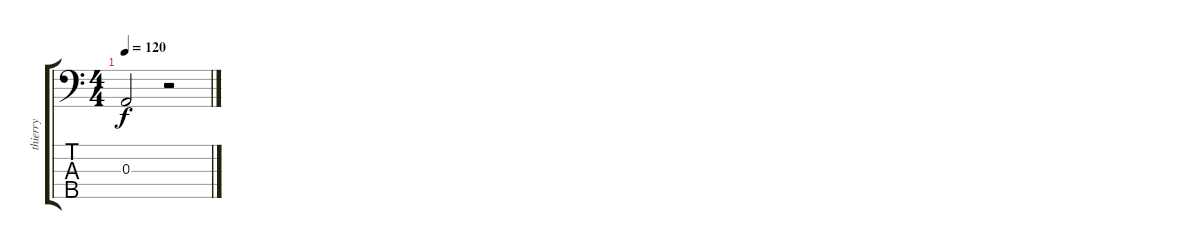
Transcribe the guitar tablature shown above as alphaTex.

\track ("thierry" "thierry") {instrument electricbassfinger}
\staff {score tabs}
\tuning (G2 D2 A1 E1 B0) {hide}
\ts (4 4)
\tempo 120
\clef f4
\ks c
0.3{t}.2{dy f} r.2
